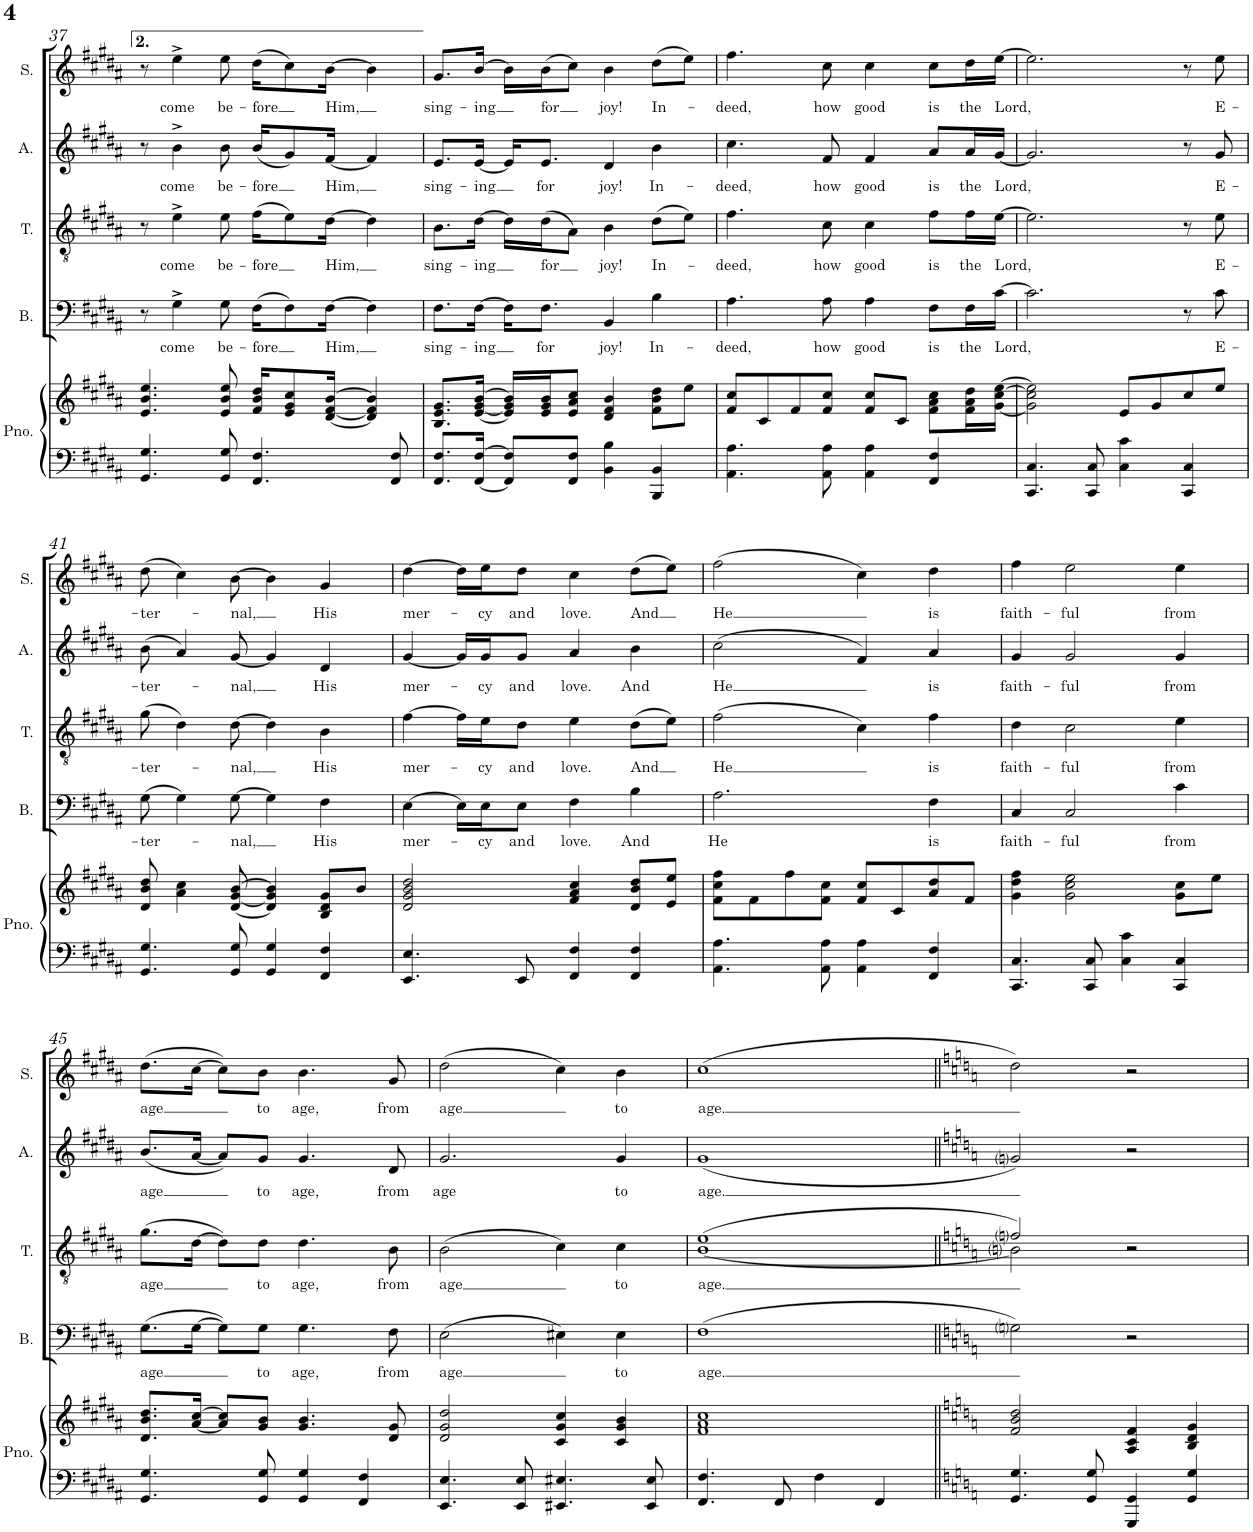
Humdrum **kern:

**kern	**kern	**kern	**text	**kern	**text	**kern	**text	**kern	**text
*part5	*part5	*part4	*part4	*part3	*part3	*part2	*part2	*part1	*part1
*staff6	*staff5	*staff4	*staff4	*staff3	*staff3	*staff2	*staff2	*staff1	*staff1
*I"Piano	*	*I"Bass	*	*I"Tenor	*	*I"Alto	*	*I"Soprano	*
*I'Pno.	*	*I'B.	*	*I'T.	*	*I'A.	*	*I'S.	*
!!LO:PB:g=z
*clefF4	*clefG2	*clefF4	*	*clefGv2	*	*clefG2	*	*clefG2	*
*k[f#c#g#d#a#]	*k[f#c#g#d#a#]	*k[f#c#g#d#a#]	*	*k[f#c#g#d#a#]	*	*k[f#c#g#d#a#]	*	*k[f#c#g#d#a#]	*
*M4/4	*M4/4	*M4/4	*	*M4/4	*	*M4/4	*	*M4/4	*
=37	=37	=37	=37	=37	=37	=37	=37	=37	=37
4.GG#/ 4.G#/	4.e/ 4.b/ 4.ee/	8r	.	8r	.	8r	.	8r	.
!	!	!	!LO:LY:b	!	!LO:LY:b	!	!LO:LY:b	!	!LO:LY:b
.	.	4G#^\	come	4e^\	come	4b^\	come	4ee^\	come
!	!	!	!LO:LY:b	!	!LO:LY:b	!	!LO:LY:b	!	!LO:LY:b
8GG#/ 8G#/	8e/ 8b/ 8ee/	8G#\	be-	8e\	be-	8b\	be-	8ee\	be-
!	!	!	!LO:LY:b	!	!LO:LY:b	!	!LO:LY:b	!	!LO:LY:b
4.FF#/ 4.F#/	16f#/ 16b/ 16dd#/KL	(16F#\KL	-fore	(16f#\KL	-fore	(16b/KL	-fore	(16dd#\KL	-fore
.	8e/ 8g#/ 8cc#/	8F#\)	.	8e\)	.	8g#/)	.	8cc#\)	.
!	!	!	!LO:LY:b	!	!LO:LY:b	!	!LO:LY:b	!	!LO:LY:b
.	[16d#/ [16f#/ [16b/Jk	[16F#\Jk	Him,	[16d#\Jk	Him,	[16f#/Jk	Him,	[16b\Jk	Him,
.	4d#/] 4f#/] 4b/]	4F#\]	.	4d#\]	.	4f#/]	.	4b\]	.
8FF#/ 8F#/	.	.	.	.	.	.	.	.	.
=38	=38	=38	=38	=38	=38	=38	=38	=38	=38
!	!	!	!LO:LY:b	!	!LO:LY:b	!	!LO:LY:b	!	!LO:LY:b
8.FF#/ 8.F#/L	8.B/ 8.e/ 8.g#/L	8.F#\L	sing-	8.B\L	sing-	8.e/L	sing-	8.g#/L	sing-
!	!	!	!LO:LY:b	!	!LO:LY:b	!	!LO:LY:b	!	!LO:LY:b
[16FF#/ [16F#/Jk	[16e/ [16g#/ [16b/Jk	[16F#\Jk	-ing	[16d#\Jk	-ing	[16e/Jk	-ing	[16b/Jk	-ing
8FF#/] 8F#/]L	16e/] 16g#/] 16b/]LL	16F#\KL]	.	16d#\LL]	.	16e/KL]	.	16b\LL]	.
!	!	!	!LO:LY:b	!	!LO:LY:b	!	!LO:LY:b	!	!LO:LY:b
.	16e/ 16g#/ 16b/J	8.F#\J	for	(16d#\J	for	8.e/J	for	(16b\J	for
8FF#/ 8F#/J	8e/ 8a#/ 8cc#/J	.	.	8A#\J)	.	.	.	8cc#\J)	.
!	!	!	!LO:LY:b	!	!LO:LY:b	!	!LO:LY:b	!	!LO:LY:b
4BB\ 4B\	4d#/ 4f#/ 4b/	4BB/	joy!	4B\	joy!	4d#/	joy!	4b\	joy!
!	!	!	!LO:LY:b	!	!LO:LY:b	!	!LO:LY:b	!	!LO:LY:b
4BBB/ 4BB/	8f#\ 8b\ 8dd#\L	4B\	In-	(8d#\L	In-	4b\	In-	(8dd#\L	In-
.	8ee\J	.	.	8e\J)	.	.	.	8ee\J)	.
=39	=39	=39	=39	=39	=39	=39	=39	=39	=39
!	!	!	!LO:LY:b	!	!LO:LY:b	!	!LO:LY:b	!	!LO:LY:b
4.AA#\ 4.A#\	8f#/ 8cc#/L	4.A#\	-deed,	4.f#\	-deed,	4.cc#\	-deed,	4.ff#\	-deed,
.	8c#/	.	.	.	.	.	.	.	.
.	8f#/	.	.	.	.	.	.	.	.
!	!	!	!LO:LY:b	!	!LO:LY:b	!	!LO:LY:b	!	!LO:LY:b
8AA#\ 8A#\	8f#/ 8cc#/J	8A#\	how	8c#\	how	8f#/	how	8cc#\	how
!	!	!	!LO:LY:b	!	!LO:LY:b	!	!LO:LY:b	!	!LO:LY:b
4AA#\ 4A#\	8f#/ 8cc#/L	4A#\	good	4c#\	good	4f#/	good	4cc#\	good
.	8c#/J	.	.	.	.	.	.	.	.
!	!	!	!LO:LY:b	!	!LO:LY:b	!	!LO:LY:b	!	!LO:LY:b
4FF#/ 4F#/	8f#\ 8a#\ 8cc#\L	8F#\L	is	8f#\L	is	8a#/L	is	8cc#\L	is
!	!	!	!LO:LY:b	!	!LO:LY:b	!	!LO:LY:b	!	!LO:LY:b
.	16f#\ 16a#\ 16dd#\L	16F#\L	the	16f#\L	the	16a#/L	the	16dd#\L	the
!	!	!	!LO:LY:b	!	!LO:LY:b	!	!LO:LY:b	!	!LO:LY:b
.	[16g#\ [16cc#\ [16ee\JJ	[16c#\JJ	Lord,	[16e\JJ	Lord,	[16g#/JJ	Lord,	[16ee\JJ	Lord,
=40	=40	=40	=40	=40	=40	=40	=40	=40	=40
4.CC#/ 4.C#/	2g#\] 2cc#\] 2ee\]	2.c#\]	.	2.e\]	.	2.g#/]	.	2.ee\]	.
8CC#/ 8C#/	.	.	.	.	.	.	.	.	.
4C#\ 4c#\	8e/L	.	.	.	.	.	.	.	.
.	8g#/	.	.	.	.	.	.	.	.
4CC#/ 4C#/	8cc#/	8r	.	8r	.	8r	.	8r	.
!	!	!	!LO:LY:b	!	!LO:LY:b	!	!LO:LY:b	!	!LO:LY:b
.	8ee/J	8c#\	E-	8e\	E-	8g#/	E-	8ee\	E-
!!LO:LB:g=z
=41	=41	=41	=41	=41	=41	=41	=41	=41	=41
!	!	!	!LO:LY:b	!	!LO:LY:b	!	!LO:LY:b	!	!LO:LY:b
4.GG#/ 4.G#/	8d#/ 8b/ 8dd#/	(8G#\	-ter-	(8g#\	-ter-	(8b\	-ter-	(8dd#\	-ter-
.	4a#\ 4cc#\	4G#\)	.	4d#\)	.	4a#/)	.	4cc#\)	.
!	!	!	!LO:LY:b	!	!LO:LY:b	!	!LO:LY:b	!	!LO:LY:b
8GG#/ 8G#/	[8d#/ [8g#/ [8b/	[8G#\	-nal,	[8d#\	-nal,	[8g#/	-nal,	[8b\	-nal,
4GG#/ 4G#/	4d#/] 4g#/] 4b/]	4G#\]	.	4d#\]	.	4g#/]	.	4b\]	.
!	!	!	!LO:LY:b	!	!LO:LY:b	!	!LO:LY:b	!	!LO:LY:b
4FF#/ 4F#/	8B/ 8d#/ 8g#/L	4F#\	His	4B\	His	4d#/	His	4g#/	His
.	8b/J	.	.	.	.	.	.	.	.
=42	=42	=42	=42	=42	=42	=42	=42	=42	=42
!	!	!	!LO:LY:b	!	!LO:LY:b	!	!LO:LY:b	!	!LO:LY:b
4.EE/ 4.E/	2d#/ 2g#/ 2b/ 2dd#/	[4E\	mer-	[4f#\	mer-	[4g#/	mer-	[4dd#\	mer-
.	.	16E\LL]	.	16f#\LL]	.	16g#/LL]	.	16dd#\LL]	.
!	!	!	!LO:LY:b	!	!LO:LY:b	!	!LO:LY:b	!	!LO:LY:b
.	.	16E\J	-cy	16e\J	-cy	16g#/J	-cy	16ee\J	-cy
!	!	!	!LO:LY:b	!	!LO:LY:b	!	!LO:LY:b	!	!LO:LY:b
8EE/	.	8E\J	and	8d#\J	and	8g#/J	and	8dd#\J	and
!	!	!	!LO:LY:b	!	!LO:LY:b	!	!LO:LY:b	!	!LO:LY:b
4FF#/ 4F#/	4f#/ 4a#/ 4cc#/	4F#\	love.	4e\	love.	4a#/	love.	4cc#\	love.
!	!	!	!LO:LY:b	!	!LO:LY:b	!	!LO:LY:b	!	!LO:LY:b
4FF#/ 4F#/	8d#/ 8b/ 8dd#/L	4B\	And	(8d#\L	And	4b\	And	(8dd#\L	And
.	8e/ 8ee/J	.	.	8e\J)	.	.	.	8ee\J)	.
=43	=43	=43	=43	=43	=43	=43	=43	=43	=43
!	!	!	!LO:LY:b	!	!LO:LY:b	!	!LO:LY:b	!	!LO:LY:b
4.AA#\ 4.A#\	8f#\ 8cc#\ 8ff#\L	2.A#\	He	(2f#\	He	(2cc#\	He	(2ff#\	He
.	8f#\	.	.	.	.	.	.	.	.
.	8ff#\	.	.	.	.	.	.	.	.
8AA#\ 8A#\	8f#\ 8cc#\J	.	.	.	.	.	.	.	.
4AA#\ 4A#\	8f#/ 8cc#/L	.	.	4c#\)	.	4f#/)	.	4cc#\)	.
.	8c#/	.	.	.	.	.	.	.	.
!	!	!	!LO:LY:b	!	!LO:LY:b	!	!LO:LY:b	!	!LO:LY:b
4FF#/ 4F#/	8a#/ 8dd#/	4F#\	is	4f#\	is	4a#/	is	4dd#\	is
.	8f#/J	.	.	.	.	.	.	.	.
=44	=44	=44	=44	=44	=44	=44	=44	=44	=44
!	!	!	!LO:LY:b	!	!LO:LY:b	!	!LO:LY:b	!	!LO:LY:b
4.CC#/ 4.C#/	4g#\ 4dd#\ 4ff#\	4C#/	faith-	4d#\	faith-	4g#/	faith-	4ff#\	faith-
!	!	!	!LO:LY:b	!	!LO:LY:b	!	!LO:LY:b	!	!LO:LY:b
.	2g#\ 2cc#\ 2ee\	2C#/	-ful	2c#\	-ful	2g#/	-ful	2ee\	-ful
8CC#/ 8C#/	.	.	.	.	.	.	.	.	.
4C#\ 4c#\	.	.	.	.	.	.	.	.	.
!	!	!	!LO:LY:b	!	!LO:LY:b	!	!LO:LY:b	!	!LO:LY:b
4CC#/ 4C#/	8g#\ 8cc#\L	4c#\	from	4e\	from	4g#/	from	4ee\	from
.	8ee\J	.	.	.	.	.	.	.	.
!!LO:LB:g=z
=45	=45	=45	=45	=45	=45	=45	=45	=45	=45
!	!	!	!LO:LY:b	!	!LO:LY:b	!	!LO:LY:b	!	!LO:LY:b
4.GG#/ 4.G#/	8.d#/ 8.b/ 8.dd#/L	(8.G#\L	age	(8.g#\L	age	(8.b/L	age	(8.dd#\L	age
.	[16a#/ [16cc#/Jk	[16G#\Jk	.	[16d#\Jk	.	[16a#/Jk	.	[16cc#\Jk	.
.	8a#/] 8cc#/]L	8G#\L])	.	8d#\L])	.	8a#/L])	.	8cc#\L])	.
!	!	!	!LO:LY:b	!	!LO:LY:b	!	!LO:LY:b	!	!LO:LY:b
8GG#/ 8G#/	8g#/ 8b/J	8G#\J	to	8d#\J	to	8g#/J	to	8b\J	to
!	!	!	!LO:LY:b	!	!LO:LY:b	!	!LO:LY:b	!	!LO:LY:b
4GG#/ 4G#/	4.g#/ 4.b/	4.G#\	age,	4.d#\	age,	4.g#/	age,	4.b\	age,
4FF#/ 4F#/	.	.	.	.	.	.	.	.	.
!	!	!	!LO:LY:b	!	!LO:LY:b	!	!LO:LY:b	!	!LO:LY:b
.	8d#/ 8g#/	8F#\	from	8B\	from	8d#/	from	8g#/	from
=46	=46	=46	=46	=46	=46	=46	=46	=46	=46
!	!	!	!LO:LY:b	!	!LO:LY:b	!	!LO:LY:b	!	!LO:LY:b
4.EE/ 4.E/	2d#/ 2g#/ 2dd#/	(2E\	age	(2B\	age	2.g#/	age	(2dd#\	age
8EE/ 8E/	.	.	.	.	.	.	.	.	.
4.EE#X/ 4.E#X/	4c#/ 4g#/ 4cc#/	4E#X\)	.	4c#\)	.	.	.	4cc#\)	.
!	!	!	!LO:LY:b	!	!LO:LY:b	!	!LO:LY:b	!	!LO:LY:b
.	4c#/ 4g#/ 4b/	4E#\	to	4c#\	to	4g#/	to	4b\	to
8EE#/ 8E#/	.	.	.	.	.	.	.	.	.
=47	=47	=47	=47	=47	=47	=47	=47	=47	=47
!	!	!	!LO:LY:b	!	!LO:LY:b	!	!LO:LY:b	!	!LO:LY:b
*	*	*	*	*^	*	*	*	*	*
4.FF#/ 4.F#/	1f# 1a# 1cc#	(1F#	age.	(1e	[1B	age.	(1g#	age.	(1cc#	age.
8FF#/	.	.	.	.	.	.	.	.	.	.
4F#\	.	.	.	.	.	.	.	.	.	.
4FF#/	.	.	.	.	.	.	.	.	.	.
=48||	=48||	=48||	=48||	=48||	=48||	=48||	=48||	=48||	=48||	=48||
*k[]	*k[]	*k[]	*	*k[]	*	*	*k[]	*	*k[]	*
4.GG/ 4.G/	2f/ 2b/ 2dd/	2Gni\)	.	2fni/)	2Bni\]	.	2gni/)	.	2dd\)	.
8GG/ 8G/	.	.	.	.	.	.	.	.	.	.
4GGG/ 4GG/	4A/ 4c/ 4f/	2r	.	2r	2ryy	.	2r	.	2r	.
4GG/ 4G/	4B/ 4d/ 4g/	.	.	.	.	.	.	.	.	.
*	*	*	*	*v	*v	*	*	*	*	*
=	=	=	=	=	=	=	=	=	=
*-	*-	*-	*-	*-	*-	*-	*-	*-	*-
